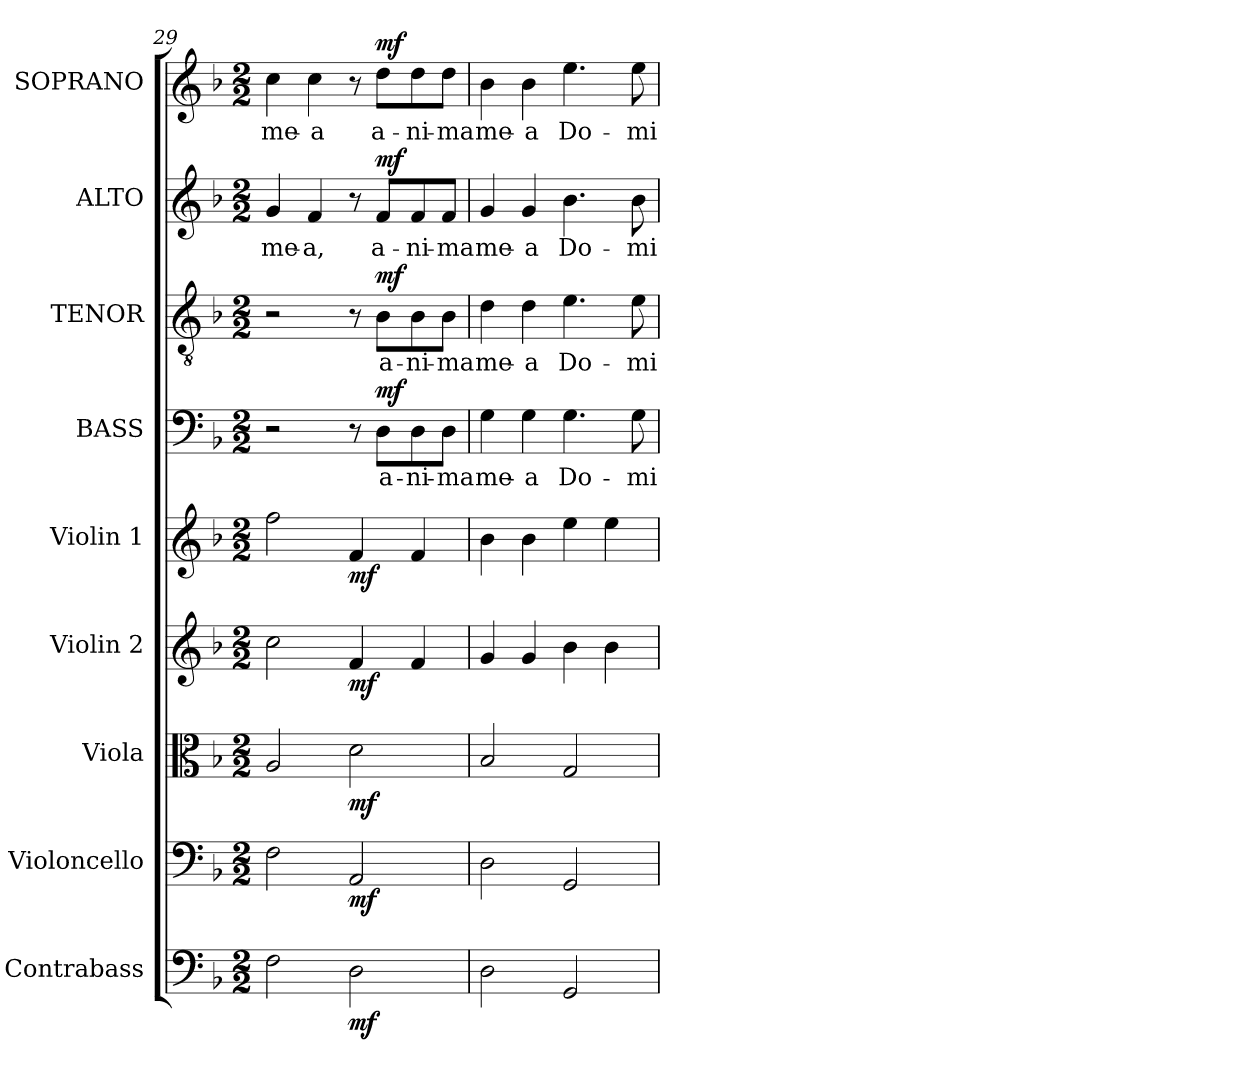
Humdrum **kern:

**kern	**dynam	**kern	**dynam	**kern	**dynam	**kern	**dynam	**kern	**dynam	**kern	**text	**dynam	**kern	**text	**dynam	**kern	**text	**dynam	**kern	**text	**dynam
*part9	*part9	*part8	*part8	*part7	*part7	*part6	*part6	*part5	*part5	*part4	*part4	*part4	*part3	*part3	*part3	*part2	*part2	*part2	*part1	*part1	*part1
*staff9	*staff9	*staff8	*staff8	*staff7	*staff7	*staff6	*staff6	*staff5	*staff5	*staff4	*staff4	*staff4	*staff3	*staff3	*staff3	*staff2	*staff2	*staff2	*staff1	*staff1	*staff1
*I"Contrabass	*	*I"Violoncello	*	*I"Viola	*	*I"Violin 2	*	*I"Violin 1	*	*I"BASS	*	*	*I"TENOR	*	*	*I"ALTO	*	*	*I"SOPRANO	*	*
*I'Cb.	*	*I'Vc.	*	*I'Vla.	*	*I'Vln. 2	*	*I'Vln. 1	*	*I'B.	*	*	*I'T.	*	*	*I'A.	*	*	*I'S.	*	*
*clefF4	*	*clefF4	*	*clefC3	*	*clefG2	*	*clefG2	*	*clefF4	*	*	*clefGv2	*	*	*clefG2	*	*	*clefG2	*	*
*ITrd7c12	*	*	*	*	*	*	*	*	*	*	*	*	*ITrd7c12	*	*	*	*	*	*	*	*
*k[b-]	*	*k[b-]	*	*k[b-]	*	*k[b-]	*	*k[b-]	*	*k[b-]	*	*	*k[b-]	*	*	*k[b-]	*	*	*k[b-]	*	*
*F:	*	*F:	*	*F:	*	*F:	*	*F:	*	*F:	*	*	*F:	*	*	*F:	*	*	*F:	*	*
*M2/2	*	*M2/2	*	*M2/2	*	*M2/2	*	*M2/2	*	*M2/2	*	*	*M2/2	*	*	*M2/2	*	*	*M2/2	*	*
=29	=29	=29	=29	=29	=29	=29	=29	=29	=29	=29	=29	=29	=29	=29	=29	=29	=29	=29	=29	=29	=29
!	!	!	!	!	!	!	!	!	!	!	!	!	!	!	!	!	!LO:LY:b:color=#000000	!	!	!	!
!	!	!	!	!	!	!	!	!	!	!	!	!	!	!	!	!	!	!	!	!LO:LY:b:color=#000000	!
2FFi\	.	2Fi\	.	2Ai/	.	2cci\	.	2ffi\	.	2r	.	.	2r	.	.	4gi/	me-	.	4cci\	me-	.
!	!	!	!	!	!	!	!	!	!	!	!	!	!	!	!	!	!LO:LY:b:color=#000000	!	!	!	!
!	!	!	!	!	!	!	!	!	!	!	!	!	!	!	!	!	!	!	!	!LO:LY:b:color=#000000	!
.	.	.	.	.	.	.	.	.	.	.	.	.	.	.	.	4fi/	-a,	.	4cci\	-a	.
2DDi\	mf	2AAi/	mf	2di\	mf	4fi/	mf	4fi/	mf	8r	.	.	8r	.	.	8r	.	.	8r	.	.
!	!	!	!	!	!	!	!	!	!	!	!LO:LY:b:color=#000000	!	!	!	!	!	!	!	!	!	!
!	!	!	!	!	!	!	!	!	!	!	!	!	!	!LO:LY:b:color=#000000	!	!	!	!	!	!	!
!	!	!	!	!	!	!	!	!	!	!	!	!	!	!	!	!	!LO:LY:b:color=#000000	!	!	!	!
!	!	!	!	!	!	!	!	!	!	!	!	!	!	!	!	!	!	!	!	!LO:LY:b:color=#000000	!
.	.	.	.	.	.	.	.	.	.	8Di\L	a-	mf	8BB-i\L	a-	mf	8fi/L	a-	mf	8ddi\L	a-	mf
!	!	!	!	!	!	!	!	!	!	!	!LO:LY:b:color=#000000	!	!	!	!	!	!	!	!	!	!
!	!	!	!	!	!	!	!	!	!	!	!	!	!	!LO:LY:b:color=#000000	!	!	!	!	!	!	!
!	!	!	!	!	!	!	!	!	!	!	!	!	!	!	!	!	!LO:LY:b:color=#000000	!	!	!	!
!	!	!	!	!	!	!	!	!	!	!	!	!	!	!	!	!	!	!	!	!LO:LY:b:color=#000000	!
.	.	.	.	.	.	4fi/	.	4fi/	.	8Di\	-ni-	.	8BB-i\	-ni-	.	8fi/	-ni-	.	8ddi\	-ni-	.
!	!	!	!	!	!	!	!	!	!	!	!LO:LY:b:color=#000000	!	!	!	!	!	!	!	!	!	!
!	!	!	!	!	!	!	!	!	!	!	!	!	!	!LO:LY:b:color=#000000	!	!	!	!	!	!	!
!	!	!	!	!	!	!	!	!	!	!	!	!	!	!	!	!	!LO:LY:b:color=#000000	!	!	!	!
!	!	!	!	!	!	!	!	!	!	!	!	!	!	!	!	!	!	!	!	!LO:LY:b:color=#000000	!
.	.	.	.	.	.	.	.	.	.	8Di\J	-ma	.	8BB-i\J	-ma	.	8fi/J	-ma	.	8ddi\J	-ma	.
=30	=30	=30	=30	=30	=30	=30	=30	=30	=30	=30	=30	=30	=30	=30	=30	=30	=30	=30	=30	=30	=30
!	!	!	!	!	!	!	!	!	!	!	!LO:LY:b:color=#000000	!	!	!	!	!	!	!	!	!	!
!	!	!	!	!	!	!	!	!	!	!	!	!	!	!LO:LY:b:color=#000000	!	!	!	!	!	!	!
!	!	!	!	!	!	!	!	!	!	!	!	!	!	!	!	!	!LO:LY:b:color=#000000	!	!	!	!
!	!	!	!	!	!	!	!	!	!	!	!	!	!	!	!	!	!	!	!	!LO:LY:b:color=#000000	!
2DDi\	.	2Di\	.	2B-i/	.	4gi/	.	4b-i\	.	4Gi\	me-	.	4Di\	me-	.	4gi/	me-	.	4b-i\	me-	.
!	!	!	!	!	!	!	!	!	!	!	!LO:LY:b:color=#000000	!	!	!	!	!	!	!	!	!	!
!	!	!	!	!	!	!	!	!	!	!	!	!	!	!LO:LY:b:color=#000000	!	!	!	!	!	!	!
!	!	!	!	!	!	!	!	!	!	!	!	!	!	!	!	!	!LO:LY:b:color=#000000	!	!	!	!
!	!	!	!	!	!	!	!	!	!	!	!	!	!	!	!	!	!	!	!	!LO:LY:b:color=#000000	!
.	.	.	.	.	.	4gi/	.	4b-i\	.	4Gi\	-a	.	4Di\	-a	.	4gi/	-a	.	4b-i\	-a	.
!	!	!	!	!	!	!	!	!	!	!	!LO:LY:b:color=#000000	!	!	!	!	!	!	!	!	!	!
!	!	!	!	!	!	!	!	!	!	!	!	!	!	!LO:LY:b:color=#000000	!	!	!	!	!	!	!
!	!	!	!	!	!	!	!	!	!	!	!	!	!	!	!	!	!LO:LY:b:color=#000000	!	!	!	!
!	!	!	!	!	!	!	!	!	!	!	!	!	!	!	!	!	!	!	!	!LO:LY:b:color=#000000	!
2GGGi/	.	2GGi/	.	2Gi/	.	4b-i\	.	4eei\	.	4.Gi\	Do-	.	4.Ei\	Do-	.	4.b-i\	Do-	.	4.eei\	Do-	.
.	.	.	.	.	.	4b-i\	.	4eei\	.	.	.	.	.	.	.	.	.	.	.	.	.
!	!	!	!	!	!	!	!	!	!	!	!LO:LY:b:color=#000000	!	!	!	!	!	!	!	!	!	!
!	!	!	!	!	!	!	!	!	!	!	!	!	!	!LO:LY:b:color=#000000	!	!	!	!	!	!	!
!	!	!	!	!	!	!	!	!	!	!	!	!	!	!	!	!	!LO:LY:b:color=#000000	!	!	!	!
!	!	!	!	!	!	!	!	!	!	!	!	!	!	!	!	!	!	!	!	!LO:LY:b:color=#000000	!
.	.	.	.	.	.	.	.	.	.	8Gi\	-mi-	.	8Ei\	-mi-	.	8b-i\	-mi-	.	8eei\	-mi-	.
=	=	=	=	=	=	=	=	=	=	=	=	=	=	=	=	=	=	=	=	=	=
*-	*-	*-	*-	*-	*-	*-	*-	*-	*-	*-	*-	*-	*-	*-	*-	*-	*-	*-	*-	*-	*-
